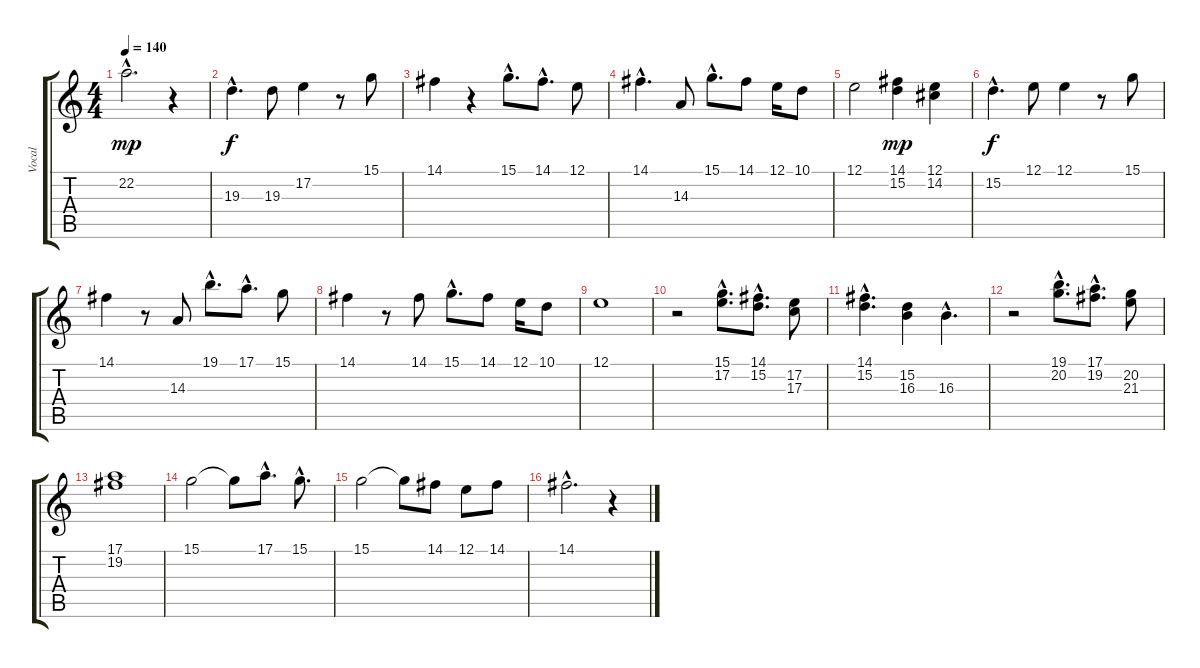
\track ("Vocal" "Vocal") {instrument lead6voice}
\staff {score tabs}
\tuning (E4 B3 G3 D3 A2 E2) {hide}
\ts (4 4)
\tempo 140
\clef g2
\ks c
22.2{hac}.2{d dy mp} r.4 |
19.3{hac}.4{d dy f} 19.3.8 17.2.4 r.8 15.1.8 |
14.1.4 r.4 15.1{hac}.8{d} 14.1{hac}.8{d} 12.1.8 |
14.1{hac}.4{d} 14.3.8 15.1{hac}.8{d} 14.1.8 12.1.16 10.1.8 |
12.1.2 (14.1 15.2).4{dy mp} (12.1 14.2).4 |
15.2{hac}.4{d dy f} 12.1.8 12.1.4 r.8 15.1.8 |
14.1.4 r.8 14.3.8 19.1{hac}.8{d} 17.1{hac}.8{d} 15.1.8 |
14.1.4 r.8 14.1.8 15.1{hac}.8{d} 14.1.8 12.1.16 10.1.8 |
12.1.1 |
r.2 (15.1{hac} 17.2{hac}).8{d} (14.1{hac} 15.2{hac}).8{d} (17.2 17.3).8 |
(14.1{hac} 15.2{hac}).4{d} (15.2 16.3).4 16.3{hac}.4{d} |
r.2 (19.1{hac} 20.2{hac}).8{d} (17.1{hac} 19.2{hac}).8{d} (20.2 21.3).8 |
(17.1 19.2).1 |
15.1.2 15.1{t}.8 17.1{hac}.8{d} 15.1{hac}.8{d} |
15.1.2 15.1{t}.8 14.1.8 12.1.8 14.1.8 |
14.1{hac}.2{d} r.4
